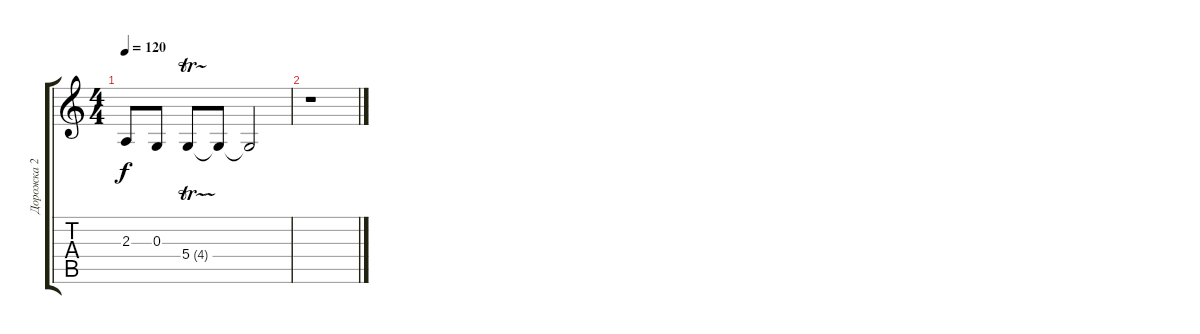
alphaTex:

\track ("Дорожка 2" "Дорожка 2") {instrument flute}
\staff {score tabs}
\tuning (E4 B3 G3 D3 A2 E2) {hide}
\ts (4 4)
\tempo 120
\clef g2
\ks c
2.3.8{dy f} 0.3.8 5.4{tr (4 32)}.8 5.4{t}.8 5.4{t}.2 |
r.1
